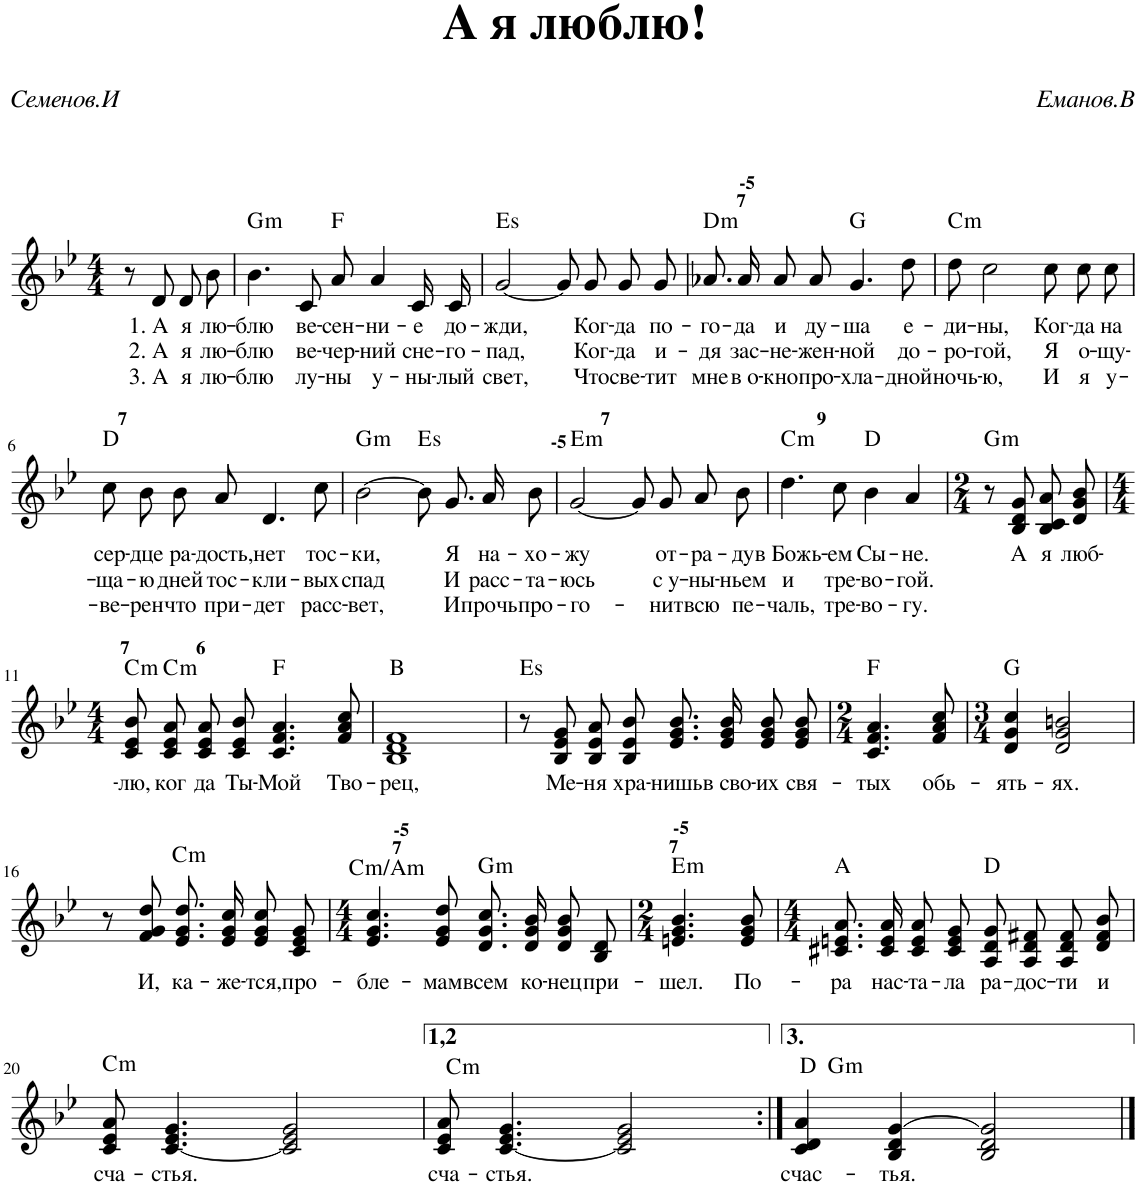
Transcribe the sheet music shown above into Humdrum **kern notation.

**kern	**text	**text	**text	**harte
*part1	*part1	*part1	*part1	*part1
*staff1	*staff1	*staff1	*staff1	*
*I"Голос	*	*	*	*
*clefG2	*	*	*	*
*k[b-e-]	*	*	*	*
*M4/4	*	*	*	*
=1	=1	=1	=1	=1
8r	.	.	.	.
!	!LO:LY:b	!LO:LY:b	!LO:LY:b	!
8d/	1. А	2. А	3. А	.
!	!LO:LY:b	!LO:LY:b	!LO:LY:b	!
8d/L	я	я	я	.
!	!LO:LY:b	!LO:LY:b	!LO:LY:b	!
8b-/J	лю-	лю-	лю-	.
=2	=2	=2	=2	=2
!	!LO:LY:b	!LO:LY:b	!LO:LY:b	!LO:H:kt=m
4.b-\	-блю	-блю	-блю	G:min
!	!LO:LY:b	!LO:LY:b	!LO:LY:b	!
8c/	ве-	ве-	лу-	.
!	!LO:LY:b	!LO:LY:b	!LO:LY:b	!
8a/	-сен-	-чер-	-ны	F:maj
!	!LO:LY:b	!LO:LY:b	!LO:LY:b	!
4a/	-ни-	-ний	у-	.
!	!LO:LY:b	!LO:LY:b	!LO:LY:b	!
16c/LL	-е	сне-	-ны-	.
!	!LO:LY:b	!LO:LY:b	!LO:LY:b	!
16c/JJ	до-	-го-	-лый	.
=3	=3	=3	=3	=3
!	!LO:LY:b	!LO:LY:b	!LO:LY:b	!LO:H:kt=s
[2g/	-жди,	-пад,	свет,	.
8g/L]	.	.	.	.
!	!LO:LY:b	!LO:LY:b	!LO:LY:b	!
8g/J	Ког-	Ког-	Что	.
!	!LO:LY:b	!LO:LY:b	!LO:LY:b	!
8g/L	-да	-да	све-	.
!	!LO:LY:b	!LO:LY:b	!LO:LY:b	!
8g/J	по-	и-	-тит	.
=4	=4	=4	=4	=4
!LO:TX:a:B:t=7	!	!	!	!
!LO:TX:a:B:t=-5	!	!	!	!
!	!LO:LY:b	!LO:LY:b	!LO:LY:b	!LO:H:kt=m
8.a-X/L	-го-	-дя	мне	D:min
!	!LO:LY:b	!LO:LY:b	!LO:LY:b	!
16a-/Jk	-да	зас-	в о-	.
!	!LO:LY:b	!LO:LY:b	!LO:LY:b	!
8a-/L	и	-не-	-кно	.
!	!LO:LY:b	!LO:LY:b	!LO:LY:b	!
8a-/J	ду-	-жен-	про-	.
!	!LO:LY:b	!LO:LY:b	!LO:LY:b	!
4.g/	-ша	-ной	-хла-	G:maj
!	!LO:LY:b	!LO:LY:b	!LO:LY:b	!
8dd\	е-	до-	-дной	.
=5	=5	=5	=5	=5
!	!LO:LY:b	!LO:LY:b	!LO:LY:b	!LO:H:kt=m
8dd\	-ди-	-ро-	ночь-	C:min
!	!LO:LY:b	!LO:LY:b	!LO:LY:b	!
2cc\	-ны,	-гой,	-ю,	.
!	!LO:LY:b	!LO:LY:b	!LO:LY:b	!
8cc\	Ког-	Я	И	.
!	!LO:LY:b	!LO:LY:b	!LO:LY:b	!
8cc\L	-да	о-	я	.
!	!LO:LY:b	!LO:LY:b	!LO:LY:b	!
8cc\J	на	-щу-	у-	.
!!LO:LB:g=z
=6	=6	=6	=6	=6
!LO:TX:a:B:t=7	!	!	!	!
!	!LO:LY:b	!LO:LY:b	!LO:LY:b	!
8cc\L	сер-	-ща-	-ве-	D:maj
!	!LO:LY:b	!LO:LY:b	!LO:LY:b	!
8b-\J	-дце	-ю	-рен	.
!	!LO:LY:b	!LO:LY:b	!LO:LY:b	!
8b-/L	ра-	дней	что	.
!	!LO:LY:b	!LO:LY:b	!LO:LY:b	!
8a/J	-дость,	тос-	при-	.
!	!LO:LY:b	!LO:LY:b	!LO:LY:b	!
4.d/	нет	-кли-	-дет	.
!	!LO:LY:b	!LO:LY:b	!LO:LY:b	!
8cc\	тос-	-вых	расс-	.
=7	=7	=7	=7	=7
!	!LO:LY:b	!LO:LY:b	!LO:LY:b	!LO:H:kt=m
[2b-\	-ки,	спад	-вет,	G:min
!	!	!	!	!LO:H:kt=s
8b-/L]	.	.	.	.
!	!LO:LY:b	!LO:LY:b	!LO:LY:b	!
8.g/J	Я	И	И	.
!	!LO:LY:b	!LO:LY:b	!LO:LY:b	!
16a/KL	на-	расс-	прочь	.
!	!LO:LY:b	!LO:LY:b	!LO:LY:b	!
8b-/J	-хо-	-та-	про-	.
=8	=8	=8	=8	=8
!LO:TX:a:B:t=7	!	!	!	!
!	!LO:LY:b	!LO:LY:b	!LO:LY:b	!LO:H:kt=m
[2g/	-жу	-юсь	-го-	E:min
!LO:TX:a:B:t=-5	!	!	!	!
8g/L]	.	.	.	.
!	!LO:LY:b	!LO:LY:b	!LO:LY:b	!
8g/J	от-	с у-	-нит	.
!	!LO:LY:b	!LO:LY:b	!LO:LY:b	!
8a/L	-ра-	-ны-	всю	.
!	!LO:LY:b	!LO:LY:b	!LO:LY:b	!
8b-/J	-ду	-ньем	пе-	.
=9	=9	=9	=9	=9
!LO:TX:a:B:t=9	!	!	!	!
!	!LO:LY:b	!LO:LY:b	!LO:LY:b	!LO:H:kt=m
4.dd\	в Божь-	и	-чаль,	C:min
!	!LO:LY:b	!LO:LY:b	!LO:LY:b	!
8cc\	-ем	тре-	тре-	.
!	!LO:LY:b	!LO:LY:b	!LO:LY:b	!
4b-\	Сы-	-во-	-во-	D:maj
!	!LO:LY:b	!LO:LY:b	!LO:LY:b	!
4a/	-не.	-гой.	-гу.	.
=10	=10	=10	=10	=10
*M2/4	*	*	*	*
!	!	!	!	!LO:H:kt=m
8r	.	.	.	G:min
!	!LO:LY:b	!	!	!
8B-/ 8d/ 8g/	А	.	.	.
!	!LO:LY:b	!	!	!
8B-/ 8c/ 8a/L	я	.	.	.
!	!LO:LY:b	!	!	!
8d/ 8g/ 8b-/J	люб-	.	.	.
!!LO:LB:g=z
=11	=11	=11	=11	=11
*M4/4	*	*	*	*
!LO:TX:a:B:t=7	!	!	!	!
!	!LO:LY:b	!	!	!LO:H:kt=m
8c/ 8e-/ 8b-/	-лю,	.	.	C:min
!LO:TX:a:B:t=6	!	!	!	!
!	!LO:LY:b	!	!	!LO:H:kt=m
8c/ 8e-/ 8a/	ког	.	.	C:min
!	!LO:LY:b	!	!	!
8c/ 8e-/ 8a/L	да	.	.	.
!	!LO:LY:b	!	!	!
8c/ 8e-/ 8b-/J	Ты-	.	.	.
!	!LO:LY:b	!	!	!
4.c/ 4.f/ 4.a/	-Мой	.	.	F:maj
!	!LO:LY:b	!	!	!
8f/ 8a/ 8cc/	Тво-	.	.	.
=12	=12	=12	=12	=12
!	!LO:LY:b	!	!	!
1B- 1d 1f	-рец,	.	.	B:maj
=13	=13	=13	=13	=13
!	!	!	!	!LO:H:kt=s
8r	.	.	.	.
!	!LO:LY:b	!	!	!
8B-/ 8e-/ 8g/	Ме-	.	.	.
!	!LO:LY:b	!	!	!
8B-/ 8e-/ 8a/L	-ня	.	.	.
!	!LO:LY:b	!	!	!
8B-/ 8e-/ 8b-/J	хра-	.	.	.
!	!LO:LY:b	!	!	!
8.e-/ 8.g/ 8.b-/L	-нишь	.	.	.
!	!LO:LY:b	!	!	!
16e-/ 16g/ 16b-/Jk	в сво-	.	.	.
!	!LO:LY:b	!	!	!
8e-/ 8g/ 8b-/L	-их	.	.	.
!	!LO:LY:b	!	!	!
8e-/ 8g/ 8b-/J	свя-	.	.	.
=14	=14	=14	=14	=14
*M2/4	*	*	*	*
!	!LO:LY:b	!	!	!
4.c/ 4.f/ 4.a/	-тых	.	.	F:maj
!	!LO:LY:b	!	!	!
8f/ 8a/ 8cc/	обь-	.	.	.
=15	=15	=15	=15	=15
*M3/4	*	*	*	*
!	!LO:LY:b	!	!	!
4d/ 4g/ 4cc/	-ять-	.	.	G:maj
!	!LO:LY:b	!	!	!
2d/ 2g/ 2bn/	-ях.	.	.	.
!!LO:LB:g=z
=16	=16	=16	=16	=16
8r	.	.	.	.
!	!LO:LY:b	!	!	!
8f/ 8g/ 8dd/	И,	.	.	.
!	!LO:LY:b	!	!	!LO:H:kt=m
8.e-/ 8.g/ 8.dd/L	ка-	.	.	C:min
!	!LO:LY:b	!	!	!
16e-/ 16g/ 16cc/Jk	-же-	.	.	.
!	!LO:LY:b	!	!	!
8e-/ 8g/ 8cc/L	-тся,	.	.	.
!	!LO:LY:b	!	!	!
8c/ 8e-/ 8g/J	про-	.	.	.
=17	=17	=17	=17	=17
*M4/4	*	*	*	*
!LO:TX:a:B:t=7	!	!	!	!
!	!LO:LY:b	!	!	!LO:H:kt=m
4.e-/ 4.g/ 4.cc/	-бле-	.	.	C:min
!LO:TX:a:B:t=-5	!	!	!	!
!	!LO:LY:b	!	!	!
8e-/ 8g/ 8dd/	-мам	.	.	.
!	!LO:LY:b	!	!	!LO:H:kt=m
8.d/ 8.g/ 8.cc/L	всем	.	.	G:min
!	!LO:LY:b	!	!	!
16d/ 16g/ 16b-/Jk	ко-	.	.	.
!	!LO:LY:b	!	!	!
8d/ 8g/ 8b-/L	-нец	.	.	.
!	!LO:LY:b	!	!	!
8B-/ 8d/J	при-	.	.	.
=18	=18	=18	=18	=18
*M2/4	*	*	*	*
!LO:TX:a:B:t=7	!	!	!	!
!LO:TX:a:B:t=-5	!	!	!	!
!	!LO:LY:b	!	!	!LO:H:kt=m
4.en/ 4.g/ 4.b-/	-шел.	.	.	E:min
!	!LO:LY:b	!	!	!
8e/ 8g/ 8b-/	По-	.	.	.
=19	=19	=19	=19	=19
*M4/4	*	*	*	*
!	!LO:LY:b	!	!	!
8.c#X/ 8.en/ 8.a/L	-ра	.	.	A:maj
!	!LO:LY:b	!	!	!
16c#/ 16e/ 16a/Jk	нас-	.	.	.
!	!LO:LY:b	!	!	!
8c#/ 8e/ 8a/L	-та-	.	.	.
!	!LO:LY:b	!	!	!
8c#/ 8e/ 8g/J	-ла	.	.	.
!	!LO:LY:b	!	!	!
8A/ 8d/ 8g/L	ра-	.	.	D:maj
!	!LO:LY:b	!	!	!
8A/ 8d/ 8f#X/J	-дос-	.	.	.
!	!LO:LY:b	!	!	!
8A/ 8d/ 8f#/L	-ти	.	.	.
!	!LO:LY:b	!	!	!
8d/ 8f#/ 8b-/J	и	.	.	.
!!LO:LB:g=z
=20	=20	=20	=20	=20
!	!LO:LY:b	!	!	!LO:H:kt=m
8c/ 8e-/ 8a/	сча-	.	.	C:min
!	!LO:LY:b	!	!	!
[4.c/ 4.e-/ 4.g/	-стья.	.	.	.
2c/] 2e-/ 2g/	.	.	.	.
=21	=21	=21	=21	=21
!	!LO:LY:b	!	!	!LO:H:kt=m
8c/ 8e-/ 8a/	сча-	.	.	C:min
!	!LO:LY:b	!	!	!
[4.c/ 4.e-/ 4.g/	-стья.	.	.	.
2c/] 2e-/ 2g/	.	.	.	.
=22:|!	=22:|!	=22:|!	=22:|!	=22:|!
!	!LO:LY:b	!	!	!LO:H:n=1:kt=m
4c/ 4d/ 4a/	счас-	.	.	G:min D:maj
!	!LO:LY:b	!	!	!
4B-/ 4d/ [4g/	-тья.	.	.	.
2B-/ 2d/ 2g/]	.	.	.	.
==	==	==	==	==
*-	*-	*-	*-	*-
